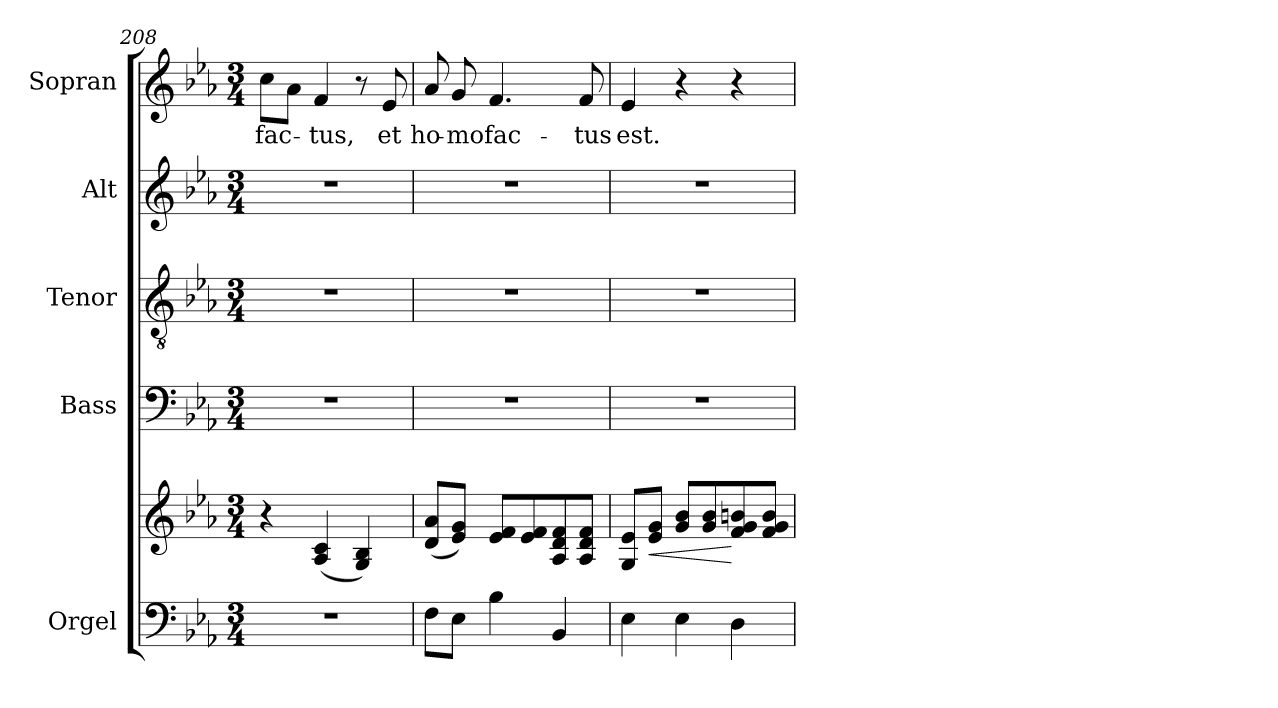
**kern	**kern	**dynam	**kern	**kern	**kern	**kern	**text
*part5	*part5	*part5	*part4	*part3	*part2	*part1	*part1
*staff6	*staff5	*staff5/6	*staff4	*staff3	*staff2	*staff1	*staff1
*I"Orgel	*	*	*I"Bass	*I"Tenor	*I"Alt	*I"Sopran	*
*I'Org.	*	*	*I'B.	*I'T.	*I'A.	*I'S.	*
*clefF4	*clefG2	*	*clefF4	*clefGv2	*clefG2	*clefG2	*
*k[b-e-a-]	*k[b-e-a-]	*	*k[b-e-a-]	*k[b-e-a-]	*k[b-e-a-]	*k[b-e-a-]	*
*E-:	*E-:	*	*E-:	*E-:	*E-:	*E-:	*
*M3/4	*M3/4	*	*M3/4	*M3/4	*M3/4	*M3/4	*
=208	=208	=208	=208	=208	=208	=208	=208
!	!	!	!	!	!	!	!LO:LY:b
2.r	4r	.	2.r	2.r	2.r	8cc\L	fac-
.	.	.	.	.	.	8a-\J	.
!	!	!	!	!	!	!	!LO:LY:b
.	(<4A-/ 4c/	.	.	.	.	4f/	-tus,
.	4G/ 4B-/)	.	.	.	.	8r	.
!	!	!	!	!	!	!	!LO:LY:b
.	.	.	.	.	.	8e-/	et
!!LO:PB:g=z
=209	=209	=209	=209	=209	=209	=209	=209
!	!	!	!	!	!	!	!LO:LY:b
8F\L	(<8d/ 8a-/L	.	2.r	2.r	2.r	8a-/	ho-
!	!	!	!	!	!	!	!LO:LY:b
8E-\J	8e-/ 8g/J)	.	.	.	.	8g/	-mo
!	!	!	!	!	!	!	!LO:LY:b
4B-\	8e-/ 8f/L	.	.	.	.	4.f/	fac-
.	8e-/ 8f/	.	.	.	.	.	.
4BB-/	8A-/ 8d/ 8f/	.	.	.	.	.	.
!	!	!	!	!	!	!	!LO:LY:b
.	8A-/ 8d/ 8f/J	.	.	.	.	8f/	-tus
=210	=210	=210	=210	=210	=210	=210	=210
!	!	!	!	!	!	!	!LO:LY:b
4E-\	8G/ 8e-/L	.	2.r	2.r	2.r	4e-/	est.
!	!	!LO:HP:b	!	!	!	!	!
.	8e-/ 8g/J	<	.	.	.	.	.
4E-\	8g/ 8b-/L	.	.	.	.	4r	.
.	8g/ 8b-/	.	.	.	.	.	.
4D\	8f/ 8g/ 8bn/	[	.	.	.	4r	.
.	8f/ 8g/ 8b/J	.	.	.	.	.	.
=	=	=	=	=	=	=	=
*-	*-	*-	*-	*-	*-	*-	*-
